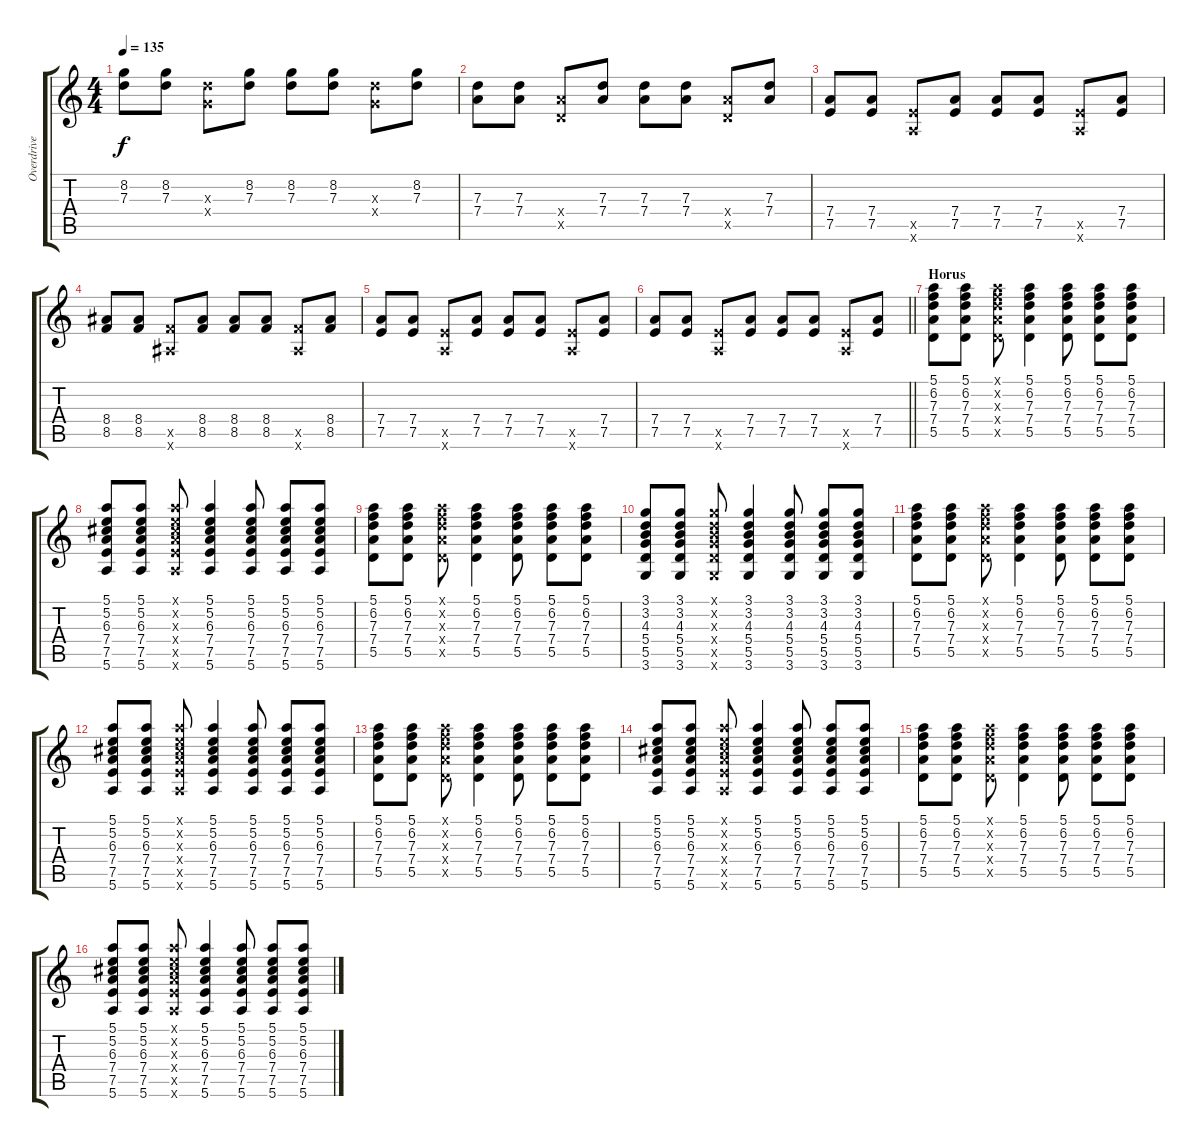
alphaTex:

\track ("Overdrive" "Overdrive") {instrument overdrivenguitar}
\staff {score tabs}
\tuning (E4 B3 G3 D3 A2 E2) {hide}
\ts (4 4)
\tempo 135
\clef g2
\ks c
(8.2 7.3).8{dy f} (8.2 7.3).8 (7.3{x} 5.4{x}).8 (8.2 7.3).8 (8.2 7.3).8 (8.2 7.3).8 (7.3{x} 5.4{x}).8 (8.2 7.3).8 |
(7.3 7.4).8 (7.3 7.4).8 (7.4{x} 5.5{x}).8 (7.3 7.4).8 (7.3 7.4).8 (7.3 7.4).8 (7.4{x} 5.5{x}).8 (7.3 7.4).8 |
(7.4 7.5).8 (7.4 7.5).8 (7.5{x} 5.6{x}).8 (7.4 7.5).8 (7.4 7.5).8 (7.4 7.5).8 (7.5{x} 5.6{x}).8 (7.4 7.5).8 |
(8.4 8.5).8 (8.4 8.5).8 (8.5{x} 6.6{x}).8 (8.4 8.5).8 (8.4 8.5).8 (8.4 8.5).8 (8.5{x} 6.6{x}).8 (8.4 8.5).8 |
(7.4 7.5).8 (7.4 7.5).8 (7.5{x} 5.6{x}).8 (7.4 7.5).8 (7.4 7.5).8 (7.4 7.5).8 (7.5{x} 5.6{x}).8 (7.4 7.5).8 |
\barLineRight lightlight
(7.4 7.5).8 (7.4 7.5).8 (7.5{x} 5.6{x}).8 (7.4 7.5).8 (7.4 7.5).8 (7.4 7.5).8 (7.5{x} 5.6{x}).8 (7.4 7.5).8 |
\section ("" "Horus")
(5.1 6.2 7.3 7.4 5.5).8{volume 9} (5.1 6.2 7.3 7.4 5.5).8 (5.1{x} 6.2{x} 7.3{x} 7.4{x} 5.5{x}).8 (5.1 6.2 7.3 7.4 5.5).4 (5.1 6.2 7.3 7.4 5.5).8 (5.1 6.2 7.3 7.4 5.5).8 (5.1 6.2 7.3 7.4 5.5).8 |
(5.1 5.2 6.3 7.4 7.5 5.6).8 (5.1 5.2 6.3 7.4 7.5 5.6).8 (5.1{x} 5.2{x} 6.3{x} 7.4{x} 7.5{x} 5.6{x}).8 (5.1 5.2 6.3 7.4 7.5 5.6).4 (5.1 5.2 6.3 7.4 7.5 5.6).8 (5.1 5.2 6.3 7.4 7.5 5.6).8 (5.1 5.2 6.3 7.4 7.5 5.6).8 |
(5.1 6.2 7.3 7.4 5.5).8 (5.1 6.2 7.3 7.4 5.5).8 (5.1{x} 6.2{x} 7.3{x} 7.4{x} 5.5{x}).8 (5.1 6.2 7.3 7.4 5.5).4 (5.1 6.2 7.3 7.4 5.5).8 (5.1 6.2 7.3 7.4 5.5).8 (5.1 6.2 7.3 7.4 5.5).8 |
(3.1 3.2 4.3 5.4 5.5 3.6).8 (3.1 3.2 4.3 5.4 5.5 3.6).8 (3.1{x} 3.2{x} 4.3{x} 5.4{x} 5.5{x} 3.6{x}).8 (3.1 3.2 4.3 5.4 5.5 3.6).4 (3.1 3.2 4.3 5.4 5.5 3.6).8 (3.1 3.2 4.3 5.4 5.5 3.6).8 (3.1 3.2 4.3 5.4 5.5 3.6).8 |
(5.1 6.2 7.3 7.4 5.5).8 (5.1 6.2 7.3 7.4 5.5).8 (5.1{x} 6.2{x} 7.3{x} 7.4{x} 5.5{x}).8 (5.1 6.2 7.3 7.4 5.5).4 (5.1 6.2 7.3 7.4 5.5).8 (5.1 6.2 7.3 7.4 5.5).8 (5.1 6.2 7.3 7.4 5.5).8 |
(5.1 5.2 6.3 7.4 7.5 5.6).8 (5.1 5.2 6.3 7.4 7.5 5.6).8 (5.1{x} 5.2{x} 6.3{x} 7.4{x} 7.5{x} 5.6{x}).8 (5.1 5.2 6.3 7.4 7.5 5.6).4 (5.1 5.2 6.3 7.4 7.5 5.6).8 (5.1 5.2 6.3 7.4 7.5 5.6).8 (5.1 5.2 6.3 7.4 7.5 5.6).8 |
(5.1 6.2 7.3 7.4 5.5).8 (5.1 6.2 7.3 7.4 5.5).8 (5.1{x} 6.2{x} 7.3{x} 7.4{x} 5.5{x}).8 (5.1 6.2 7.3 7.4 5.5).4 (5.1 6.2 7.3 7.4 5.5).8 (5.1 6.2 7.3 7.4 5.5).8 (5.1 6.2 7.3 7.4 5.5).8 |
(5.1 5.2 6.3 7.4 7.5 5.6).8 (5.1 5.2 6.3 7.4 7.5 5.6).8 (5.1{x} 5.2{x} 6.3{x} 7.4{x} 7.5{x} 5.6{x}).8 (5.1 5.2 6.3 7.4 7.5 5.6).4 (5.1 5.2 6.3 7.4 7.5 5.6).8 (5.1 5.2 6.3 7.4 7.5 5.6).8 (5.1 5.2 6.3 7.4 7.5 5.6).8 |
(5.1 6.2 7.3 7.4 5.5).8 (5.1 6.2 7.3 7.4 5.5).8 (5.1{x} 6.2{x} 7.3{x} 7.4{x} 5.5{x}).8 (5.1 6.2 7.3 7.4 5.5).4 (5.1 6.2 7.3 7.4 5.5).8 (5.1 6.2 7.3 7.4 5.5).8 (5.1 6.2 7.3 7.4 5.5).8 |
(5.1 5.2 6.3 7.4 7.5 5.6).8 (5.1 5.2 6.3 7.4 7.5 5.6).8 (5.1{x} 5.2{x} 6.3{x} 7.4{x} 7.5{x} 5.6{x}).8 (5.1 5.2 6.3 7.4 7.5 5.6).4 (5.1 5.2 6.3 7.4 7.5 5.6).8 (5.1 5.2 6.3 7.4 7.5 5.6).8 (5.1 5.2 6.3 7.4 7.5 5.6).8
